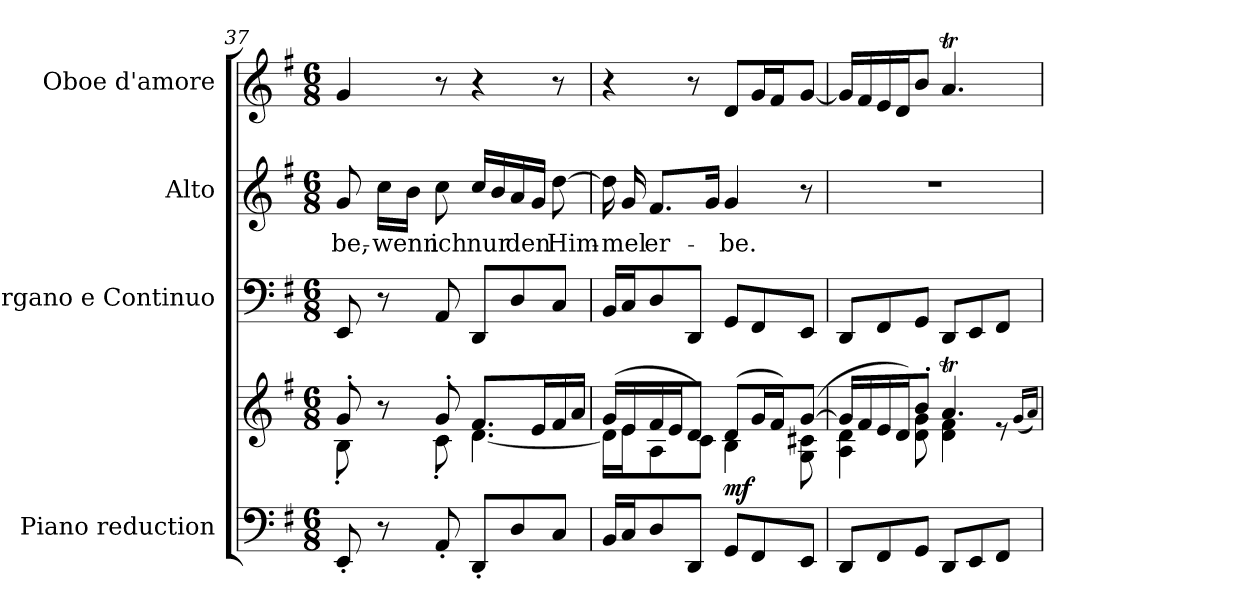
**kern	**kern	**dynam	**kern	**kern	**text	**kern
*part4	*part4	*part4	*part3	*part2	*part2	*part1
*staff5	*staff4	*staff4/5	*staff3	*staff2	*staff2	*staff1
*I"Piano reduction	*	*	*I"Organo e Continuo	*I"Alto	*	*I"Oboe d'amore
*I'Pno	*	*	*	*	*	*I'Ob
!!LO:PB:g=z
*clefF4	*clefG2	*	*clefF4	*clefG2	*	*clefG2
*k[f#]	*k[f#]	*	*k[f#]	*k[f#]	*	*k[f#]
*M6/8	*M6/8	*	*M6/8	*M6/8	*	*M6/8
=37	=37	=37	=37	=37	=37	=37
*	*^	*	*	*	*	*
!	!	!	!	!	!	!LO:LY:b	!
8EE'/	8g'/	8B'\	.	8EE/	8g/	-be,-	4g/
!	!	!	!	!	!	!LO:LY:b	!
8r	8r	8ryy	.	8r	16cc\LL	-wenn	.
.	.	.	.	.	16b\JJ	.	.
!	!	!	!	!	!	!LO:LY:b	!
8AA'/	8g'/	8c'\	.	8AA/	8cc\	ich	8r
!	!	!	!	!	!	!LO:LY:b	!
8DD'/L	8.f#/L	[4.d\	.	8DD/L	16cc/LL	nur	4r
.	.	.	.	.	16b/	.	.
!	!	!	!	!	!	!LO:LY:b	!
8D/	.	.	.	8D/	16a/	den	.
.	16e/L	.	.	.	16g/JJ	.	.
!	!	!	!	!	!	!LO:LY:b	!
8C/J	16f#/	.	.	8C/J	[8dd\	Him-	8r
.	16a/JJ	.	.	.	.	.	.
=38	=38	=38	=38	=38	=38	=38	=38
16BB/LL	(>16g/LL	16d\LL]	.	16BB/LL	16dd\]	.	4r
!	!	!	!	!	!	!LO:LY:b	!
16C/J	16e/	16e\J	.	16C/J	16g/	mel	.
!	!	!	!	!	!	!LO:LY:b	!
8D/	16f#/	8A\	.	8D/	8.f#/L	er-	.
.	16e/J	.	.	.	.	.	.
8DD/J	8d/J)	8c\J	.	8DD/J	.	.	8r
.	.	.	.	.	16g/Jk	.	.
!	!	!	!LO:DY:b	!	!	!LO:LY:b	!
8GG/L	(>8d/L	4B\	mf	8GG/L	4g/	be.	8d/L
8FF#/	16g/L	.	.	8FF#/	.	.	16g/L
.	16f#/J)	.	.	.	.	.	16f#/J
8EE/J	(>[8g/J	8G\ 8c#X\	.	8EE/J	8r	.	[8g/J
=39	=39	=39	=39	=39	=39	=39	=39
8DD/L	16g/LL]	4A\ 4d\	.	8DD/L	2.r	.	16g/LL]
.	16f#/	.	.	.	.	.	16f#/
8FF#/	16e/	.	.	8FF#/	.	.	16e/
.	16d/J)	.	.	.	.	.	16d/J
8GG/J	8b'/J	8d\ 8g\	.	8GG/J	.	.	8b/J
8DD/L	4.aT/	4d\ 4f#\	.	8DD/L	.	.	4.aT/
8EE/	.	.	.	8EE/	.	.	.
8FF#/J	.	8re	.	8FF#/J	.	.	.
*	*v	*v	*	*	*	*	*
.	(<16qg/LL	.	.	.	.	.
.	16qa/JJ)	.	.	.	.	.
=	=	=	=	=	=	=
*-	*-	*-	*-	*-	*-	*-
